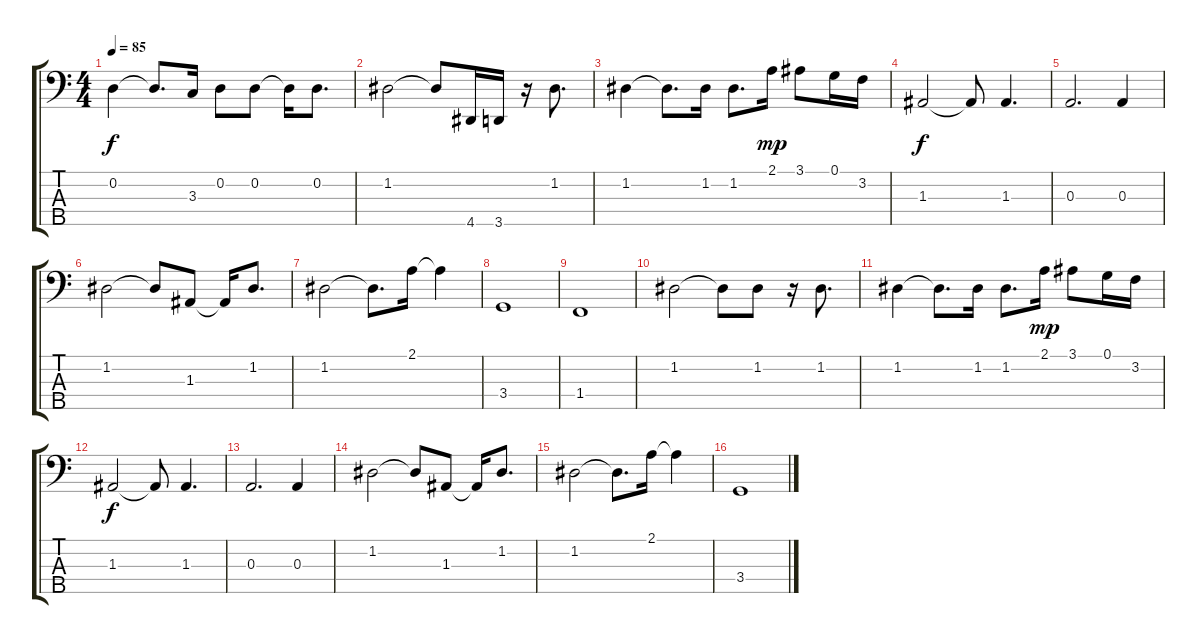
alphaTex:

\track "" {instrument electricbassfinger}
\staff {score tabs}
\tuning (G2 D2 A1 E1 B0) {hide}
\ts (4 4)
\tempo 85
\clef f4
\ks c
0.2.4{dy f} 0.2{t}.8{d} 3.3.16 0.2.8 0.2.8 0.2{t}.16 0.2.8{d} |
1.2.2 1.2{t}.8 4.5.16 3.5.16 r.16 1.2.8{d} |
1.2.4 1.2{t}.8{d} 1.2.16 1.2.8{d} 2.1.16{dy mp} 3.1.8 0.1.16 3.2.16 |
1.3.2{dy f} 1.3{t}.8 1.3.4{d} |
0.3.2{d} 0.3.4 |
1.2.2 1.2{t}.8 1.3.8 1.3{t}.16 1.2.8{d} |
1.2.2 1.2{t}.8{d} 2.1.16 2.1{t}.4 |
3.4.1 |
1.4.1 |
1.2.2 1.2{t}.8 1.2.8 r.16 1.2.8{d} |
1.2.4 1.2{t}.8{d} 1.2.16 1.2.8{d} 2.1.16{dy mp} 3.1.8 0.1.16 3.2.16 |
1.3.2{dy f} 1.3{t}.8 1.3.4{d} |
0.3.2{d} 0.3.4 |
1.2.2 1.2{t}.8 1.3.8 1.3{t}.16 1.2.8{d} |
1.2.2 1.2{t}.8{d} 2.1.16 2.1{t}.4 |
3.4.1
